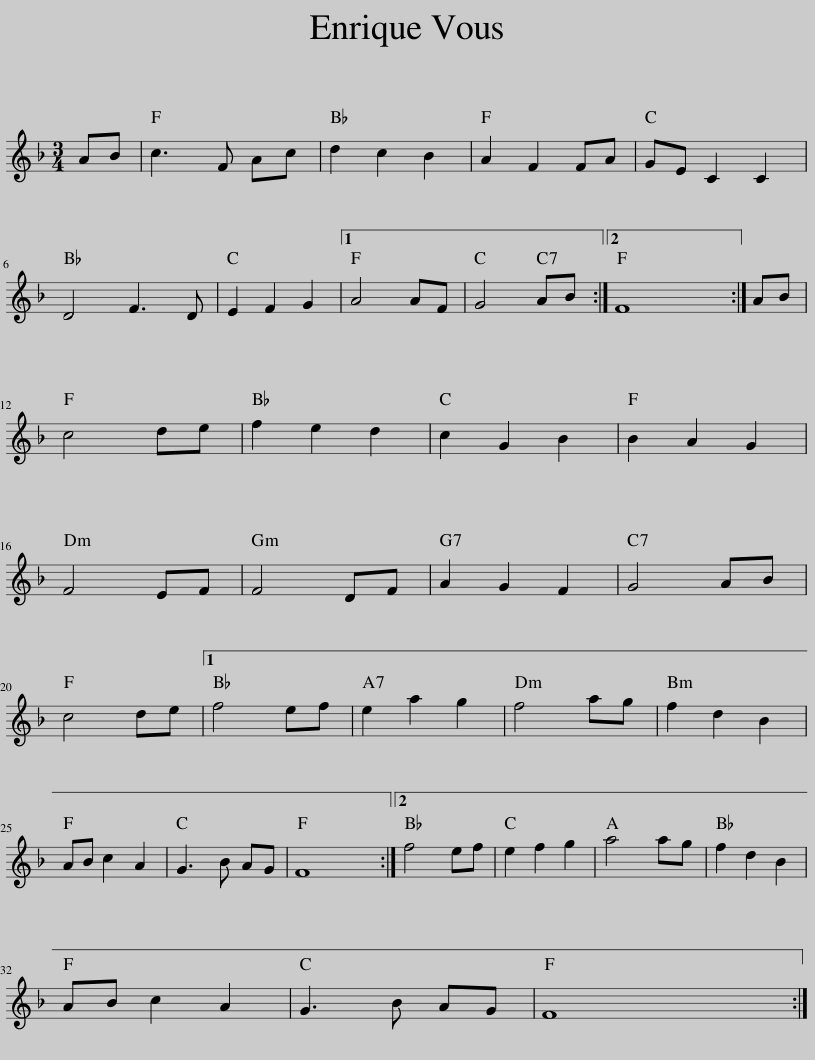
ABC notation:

X:1
L:1/8
M:3/4
I:linebreak $
K:F
V:1 treble
V:1
 AB | c3 F Ac | d2 c2 B2 | A2 F2 FA | GE C2 C2 |$ %5
 D4 F3 D | E2 F2 G2 |1 A4 AF | G4 AB :|2 F8 :| %10
 AB |$ c4 de | f2 e2 d2 | c2 G2 B2 | B2 A2 G2 |$ %15
 F4 EF | F4 DF | A2 G2 F2 | G4 AB |$ c4 de |1 %20
 f4 ef | e2 a2 g2 | f4 ag | f2 d2 B2 |$ AB c2 A2 | %25
 G3 B AG | F8 :|2 f4 ef | e2 f2 g2 | a4 ag | %30
 f2 d2 B2 |$ AB c2 A2 | G3 B AG | F8 :| %34
